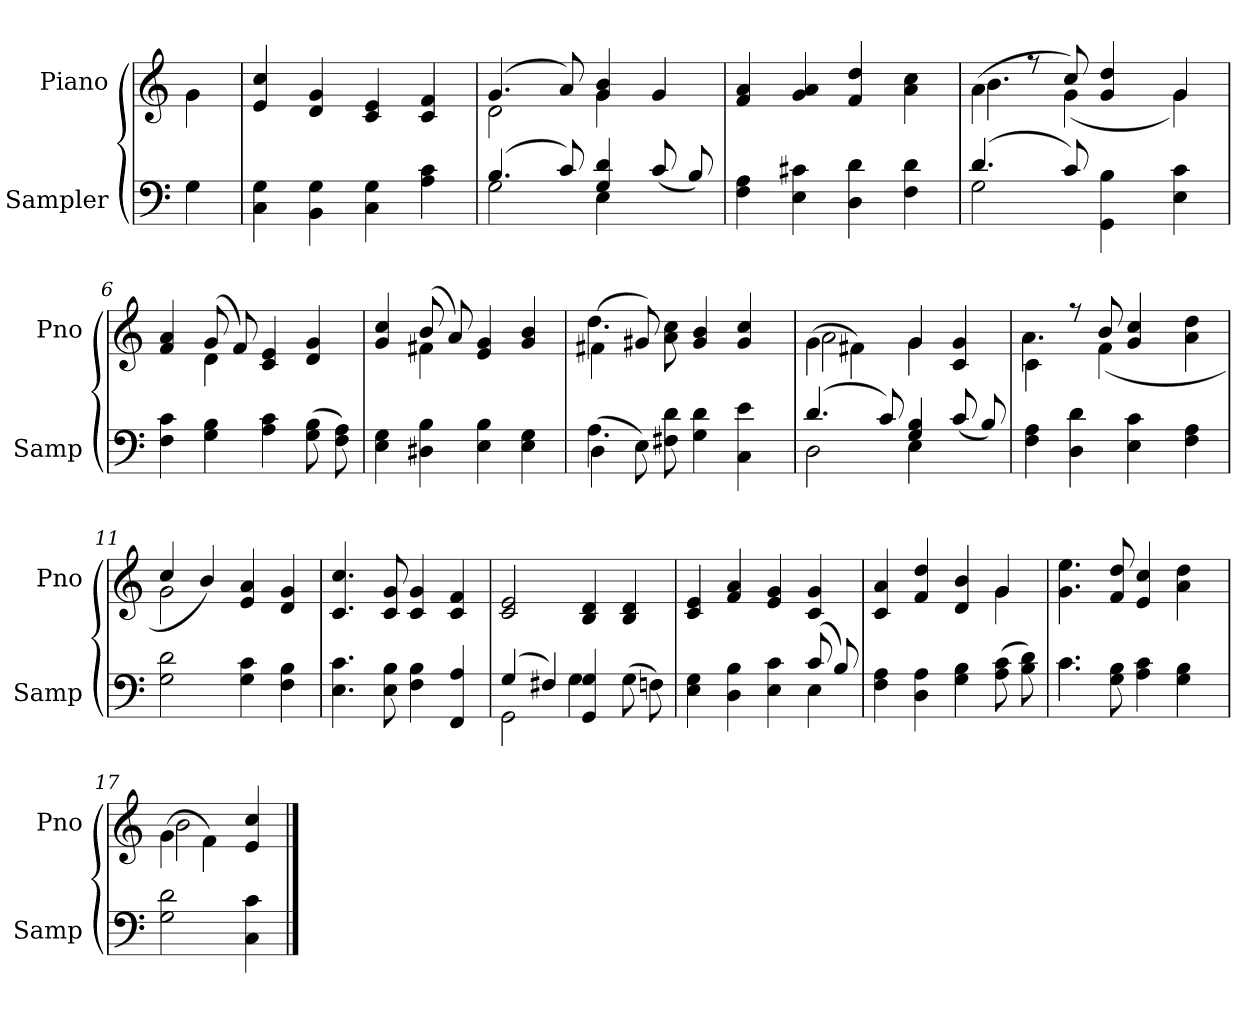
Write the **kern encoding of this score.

**kern	**kern
*part2	*part1
*staff2	*staff1
*I"Sampler	*I"Piano
*I'Samp	*I'Pno
*clefF4	*clefG2
=1	=1
*^	*^
4G\	4G	4g\	4g
*v	*v	*	*
*	*v	*v
=2	=2
4C 4G	4e 4cc
4BB 4G	4d 4g
4C 4G	4c 4e
4A 4c	4c 4f
=3	=3
*^	*^
(4.B/	2G	(4.g/	2d
8c/)	.	8a/)	.
4G 4d	4E	4g 4b	4g
(8c/	4ryy	4g/	4ryy
8B/)	.	.	.
*v	*v	*	*
*	*v	*v
=4	=4
4F 4A	4f 4a
4E 4c#X	4g 4a
4D 4d	4f 4dd
4F 4d	4a 4cc
=5	=5
*^	*^
(4.d/	2G	(4a\	4.b
.	.	8r	.
8c/)	.	8cc/)	(4g
4GG 4B	2ryy	4g 4dd	.
.	.	.	8ryy
4E 4c	.	4g/	4g)
*v	*v	*	*
=6	=6	=6
4F 4c	4f 4a	4ryy
4G 4B	(8g/	4d
.	8f/)	.
4A 4c	4c 4e	2ryy
(8G\ 8B\	4d 4g	.
8F\ 8A\)	.	.
=7	=7	=7
4E 4G	4g 4cc	4ryy
4D#X 4B	(8b/	4f#X
.	8a/)	.
4E 4B	4e 4g	2ryy
4E 4G	4g 4b	.
=8	=8	=8
*^	*	*
(4D\	4.A	(4f#X\	4.dd
8E\)	.	8g#X)	.
8F#X 8d	2ryy	8a 8cc	2ryy
4G 4d	.	4g# 4b	.
4C 4e	.	4g# 4cc	.
.	8ryy	.	8ryy
=9	=9	=9	=9
(4.d/	2D	(4g\	2a
.	.	4f#X\)	.
8c/)	.	.	.
4G 4B	4E	4g/	4g
(8c/	4ryy	4c 4g	4ryy
8B/)	.	.	.
*v	*v	*	*
=10	=10	=10
4F 4A	4c\	4.a
4D 4d	8r	.
.	8b/	(4f
4E 4c	4g 4cc	.
.	.	4.ryy
4F 4A	4a 4dd	.
=11	=11	=11
2G 2d	4cc/	2g
.	4b/)	.
4G 4c	4e 4a	2ryy
4F 4B	4d 4g	.
*	*v	*v
=12	=12
4.E 4.c	4.c 4.cc
8E 8B	8c 8g
4F 4B	4c 4g
4FF 4A	4c 4f
=13	=13
*^	*
(4G/	2GG	2c 2e
4F#X/)	.	.
4GG 4G	4G	4B 4d
(8G\	4ryy	4B 4d
8Fn\)	.	.
=14	=14	=14
4E 4G	2.ryy	4c 4e
4D 4B	.	4f 4a
4E 4c	.	4e 4g
(8c/	4E	4c 4g
8B/)	.	.
*v	*v	*
=15	=15
*	*^
4F 4A	4c 4a	2.ryy
4D 4A	4f 4dd	.
4G 4B	4d 4b	.
(8A\ 8c\	4g/	4g
8B\ 8d\)	.	.
*	*v	*v
=16	=16
*^	*
4.c\	4.c	4.g 4.ee
8G 8B	2ryy	8f 8dd
4A 4c	.	4e 4cc
4G 4B	.	4a 4dd
.	8ryy	.
*v	*v	*
=17	=17
*	*^
2G 2d	(4g\	2b
.	4f\)	.
4C 4c	4e 4cc	4ryy
*	*v	*v
==	==
*-	*-
